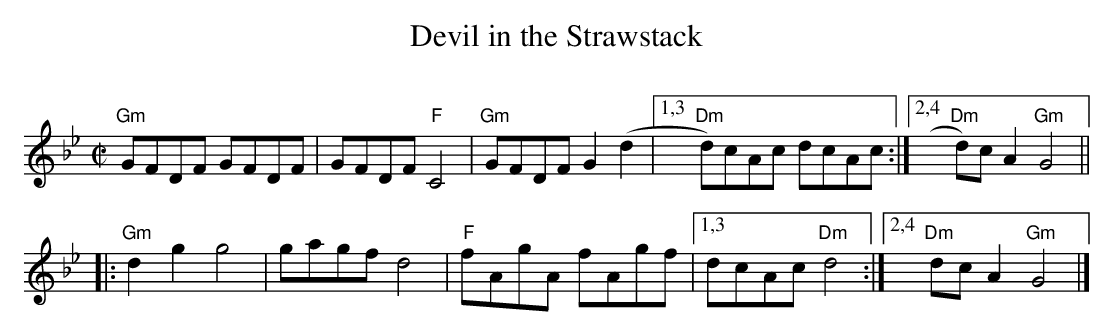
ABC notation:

X:1
$SmallLMargin
$SmallRMargin
T:Devil in the Strawstack
C:                          % title
M:C|                           % meter
L:1/8                        % length of shortest note
K:Gm                           % key
"Gm"GFDF GFDF|GFDF "F"C4|"Gm"GFDF G2 (d2|["1,3""Dm"d)cAc dcAc:|["2,4""Dm"d)c A2 "Gm"G4||
|:"Gm"d2 g2 g4|gagf d4|"F"fAgA fAgf|["1,3"dcAc "Dm"d4:|["2,4""Dm"dc A2 "Gm"G4|]

$SmallLMargin
$SmallRMargin
